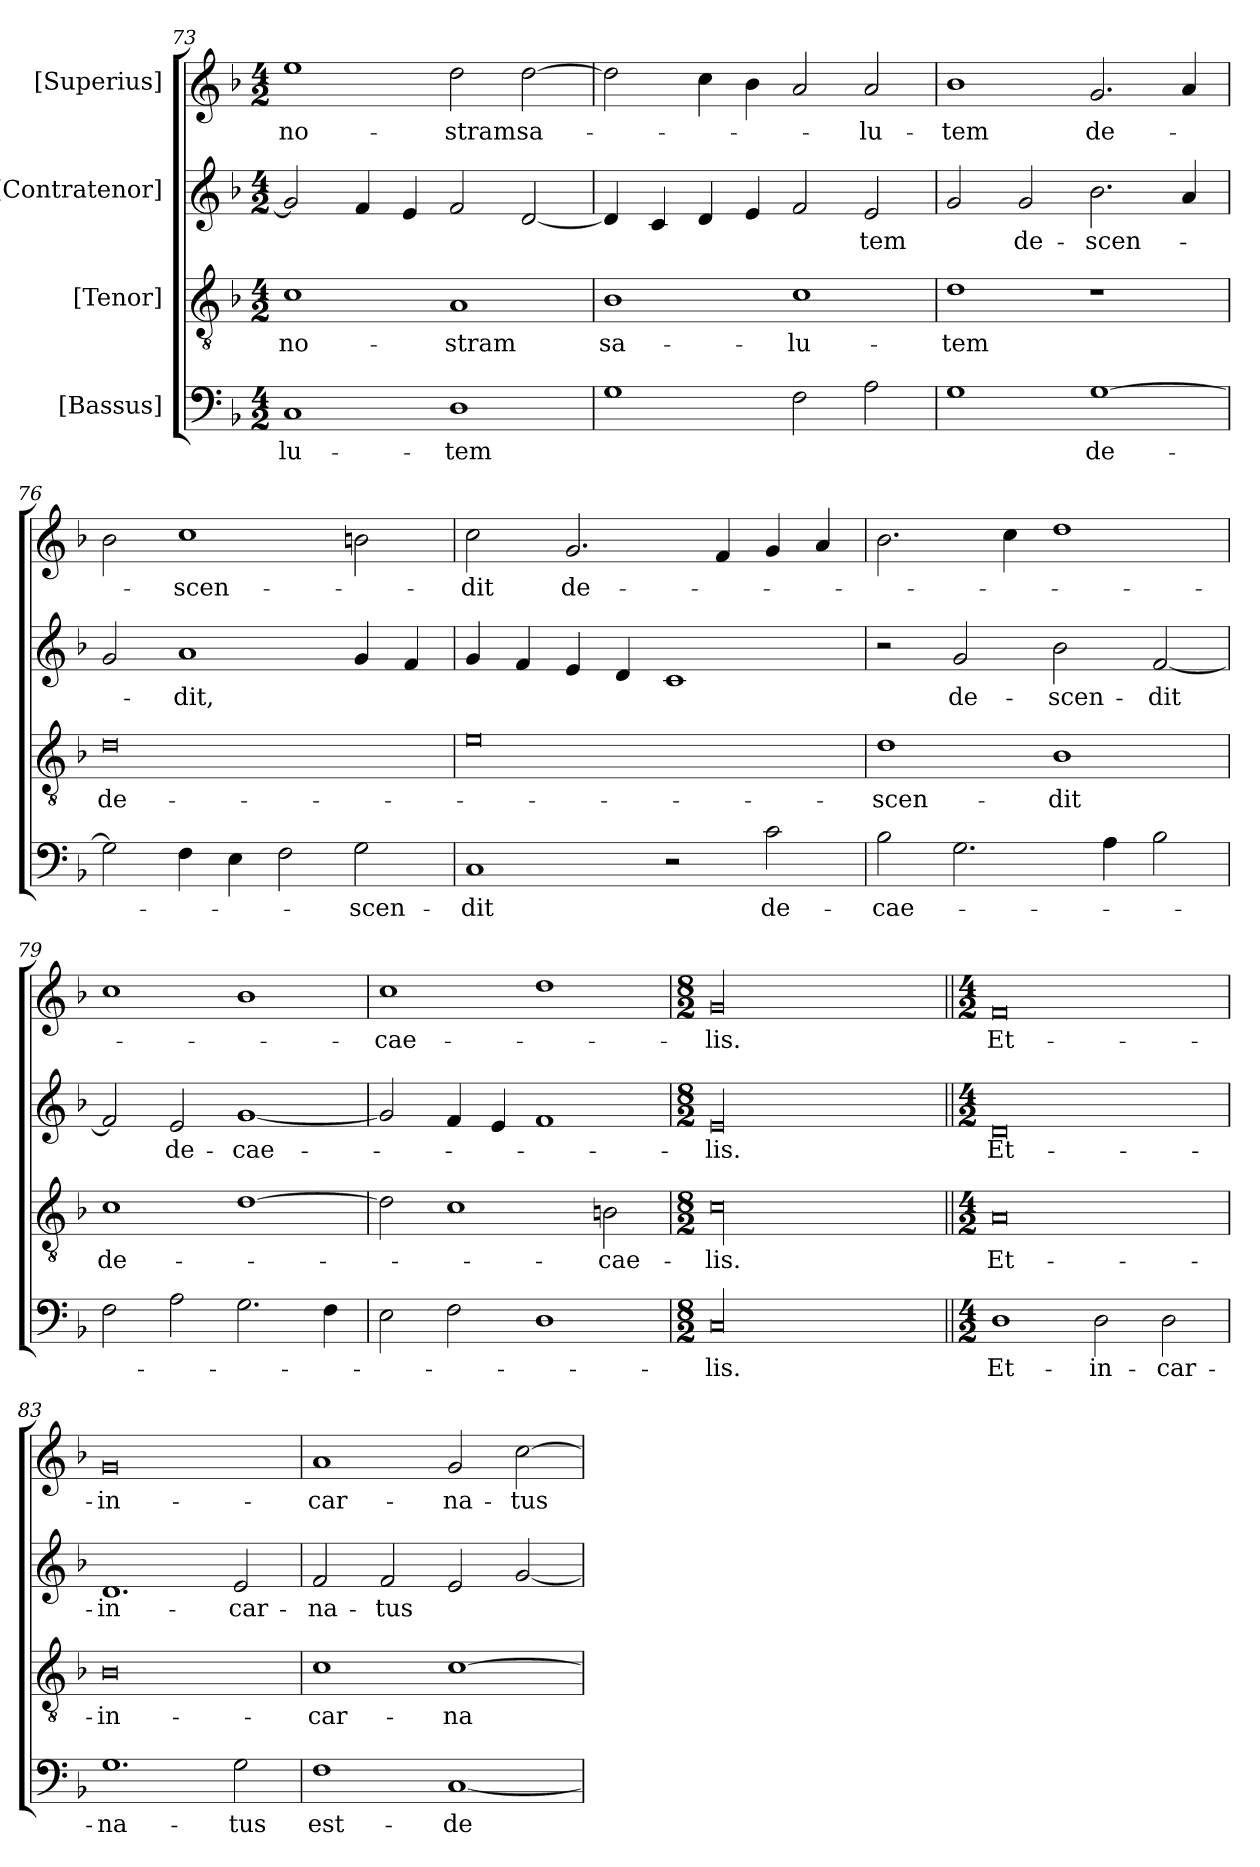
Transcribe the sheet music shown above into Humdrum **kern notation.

**kern	**text	**kern	**text	**kern	**text	**kern	**text
*part4	*part4	*part3	*part3	*part2	*part2	*part1	*part1
*staff4	*staff4	*staff3	*staff3	*staff2	*staff2	*staff1	*staff1
*I"[Bassus]	*	*I"[Tenor]	*	*I"[Contratenor]	*	*I"[Superius]	*
*clefF4	*	*clefGv2	*	*clefG2	*	*clefG2	*
*k[b-]	*	*k[b-]	*	*k[b-]	*	*k[b-]	*
*M4/2	*	*M4/2	*	*M4/2	*	*M4/2	*
=73	=73	=73	=73	=73	=73	=73	=73
1C/	-lu-	1c\	no-	2g/]	.	1ee\	no-
.	.	.	.	4f/	.	.	.
.	.	.	.	4e/	.	.	.
1D\	-tem	1A/	-stram	2f/	.	2dd\	-stram
.	.	.	.	[2d/	.	[2dd\	sa-
=74	=74	=74	=74	=74	=74	=74	=74
1G\	.	1B-\	sa-	4d/]	.	2dd\]	.
.	.	.	.	4c/	.	.	.
.	.	.	.	4d/	.	4cc\	.
.	.	.	.	4e/	.	4b-\	.
2F\	.	1c\	-lu-	2f/	.	2a/	.
2A\	.	.	.	2e/	-tem	2a/	-lu-
=75	=75	=75	=75	=75	=75	=75	=75
1G\	.	1d\	-tem	2g/	.	1b-\	-tem
.	.	.	.	2g/	de-	.	.
[1G\	de-	1r	.	2.b-\	-scen-	2.g/	de-
.	.	.	.	4a/	.	4a/	.
=76	=76	=76	=76	=76	=76	=76	=76
2G\]	.	0d\	de-	2g/	.	2b-\	.
4F\	.	.	.	1a/	-dit,	1cc\	-scen-
4E\	.	.	.	.	.	.	.
2F\	.	.	.	.	.	.	.
2G\	-scen-	.	.	4g/	.	2bn\	.
.	.	.	.	4f/	.	.	.
=77	=77	=77	=77	=77	=77	=77	=77
1C/	-dit	0e\	.	4g/	.	2cc\	-dit
.	.	.	.	4f/	.	.	.
.	.	.	.	4e/	.	2.g/	de-
.	.	.	.	4d/	.	.	.
2r	.	.	.	1c/	.	.	.
.	.	.	.	.	.	4f/	.
2c\	de-	.	.	.	.	4g/	.
.	.	.	.	.	.	4a/	.
=78	=78	=78	=78	=78	=78	=78	=78
2B-\	cae-	1d\	-scen-	2r	.	2.b-\	.
2.G\	.	.	.	2g/	de-	.	.
.	.	.	.	.	.	4cc\	.
.	.	1B-\	-dit	2b-\	-scen-	1dd\	.
4A\	.	.	.	.	.	.	.
2B-\	.	.	.	[2f/	-dit	.	.
=79	=79	=79	=79	=79	=79	=79	=79
2F\	.	1c\	de-	2f/]	.	1cc\	.
2A\	.	.	.	2e/	de-	.	.
2.G\	.	[1d\	.	[1g/	cae-	1b-\	.
4F\	.	.	.	.	.	.	.
=80	=80	=80	=80	=80	=80	=80	=80
2E\	.	2d\]	.	2g/]	.	1cc\	cae-
2F\	.	1c\	.	4f/	.	.	.
.	.	.	.	4e/	.	.	.
1D\	.	.	.	1f/	.	1dd\	.
.	.	2Bn\	cae-	.	.	.	.
=81	=81	=81	=81	=81	=81	=81	=81
*M8/2	*	*M8/2	*	*M8/2	*	*M8/2	*
00C/	-lis.	00c\	-lis.	00e/	-lis.	00g/	-lis.
=82||	=82||	=82||	=82||	=82||	=82||	=82||	=82||
*M4/2	*	*M4/2	*	*M4/2	*	*M4/2	*
1D\	Et-	0A/	Et-	0d/	Et-	0f/	Et-
2D\	in-	.	.	.	.	.	.
2D\	-car-	.	.	.	.	.	.
=83	=83	=83	=83	=83	=83	=83	=83
1.G\	-na-	0B-\	in-	1.d/	in-	0g/	in-
2G\	-tus	.	.	2e/	-car-	.	.
=84	=84	=84	=84	=84	=84	=84	=84
1F\	est-	1c\	-car-	2f/	-na-	1a/	-car-
.	.	.	.	2f/	-tus	.	.
[1C/	de-	[1c\	-na-	2e/	.	2g/	-na-
.	.	.	.	[2g/	.	[2cc\	-tus
=	=	=	=	=	=	=	=
*-	*-	*-	*-	*-	*-	*-	*-
